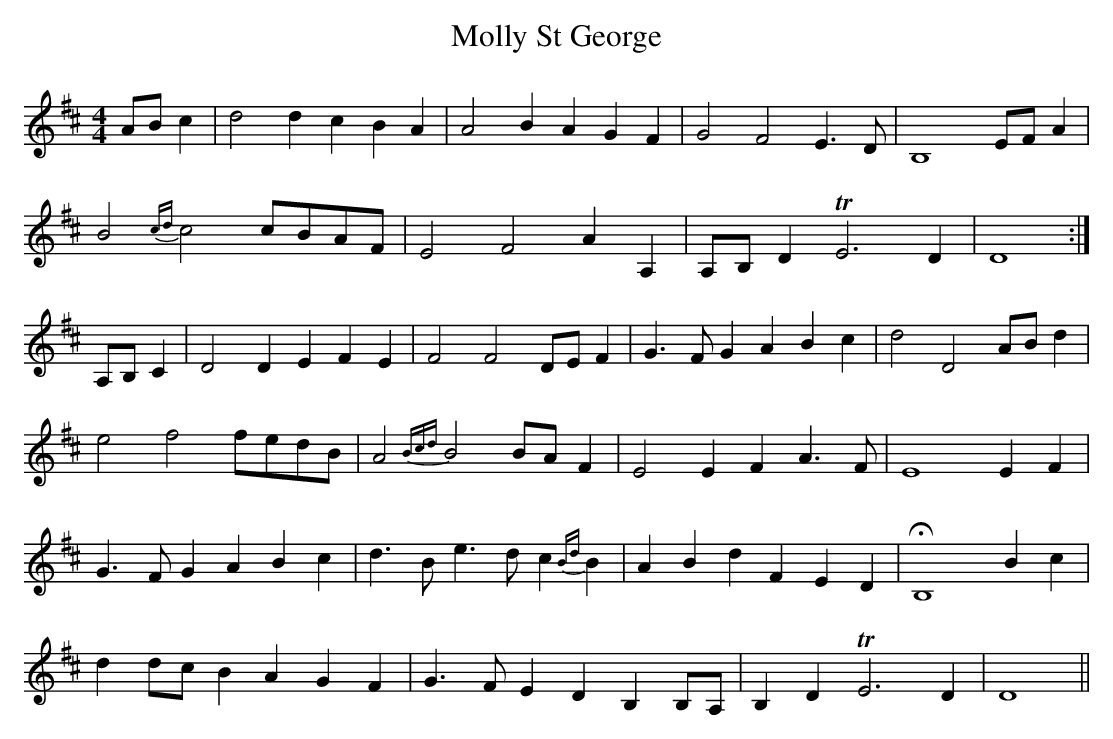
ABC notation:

X:1
T: Molly St George
M: 3/4
L: 1/8
K: Dmaj
[M:4/4]ABc2|d4 d2c2 B2A2|A4 B2A2 G2F2|G4 F4 E3D|B,8 EFA2|
B4 {cd}c4 cBAF|E4 F4 A2A,2|A,B,D2 TE6D2|D8:|
A,B,C2|D4 D2E2 F2E2|F4 F4 DEF2|G3F G2A2 B2c2|d4 D4 ABd2|
e4 f4 fedB|A4 {Bcd}B4 BAF2|E4 E2F2 A3F|E8 E2F2|
G3F G2A2 B2c2|d3B e3d c2{Bd}B2|A2B2 d2F2 E2D2|HB,8 B2c2|
d2dc B2A2 G2F2|G3F E2D2 B,2B,A,|B,2D2 TE6 D2|D8||
